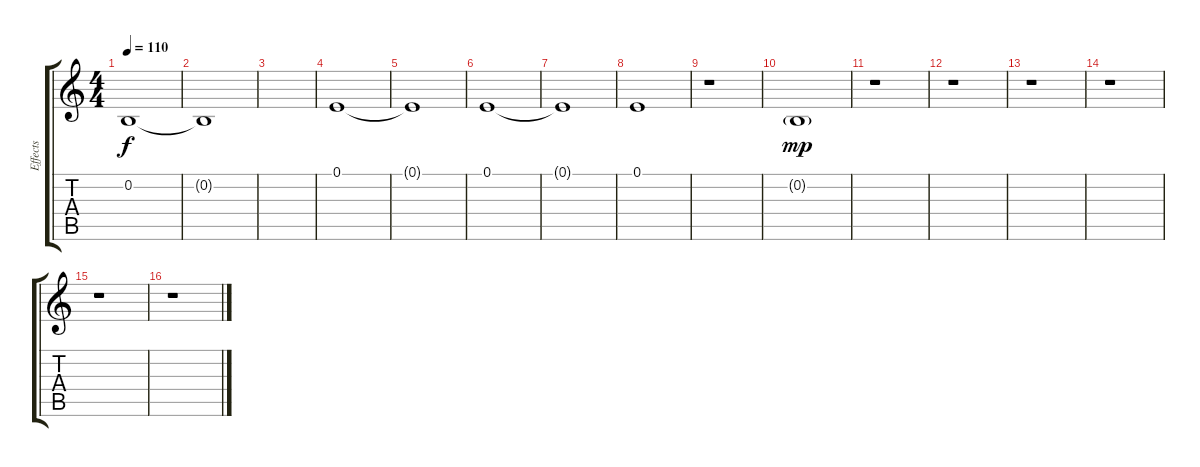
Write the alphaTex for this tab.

\track ("Effects" "Effects") {instrument birdtweet}
\staff {score tabs}
\tuning (E4 B3 G3 D3 A2 E2) {hide}
\ts (4 4)
\tempo 110
\clef g2
\ks c
0.2.1{dy f} |
0.2{t}.1 |
|
0.1.1 |
0.1{t}.1 |
0.1.1 |
0.1{t}.1 |
0.1.1 |
r.1 |
0.2{g}.1{dy mp} |
r.1 |
r.1 |
r.1 |
r.1 |
r.1 |
r.1
